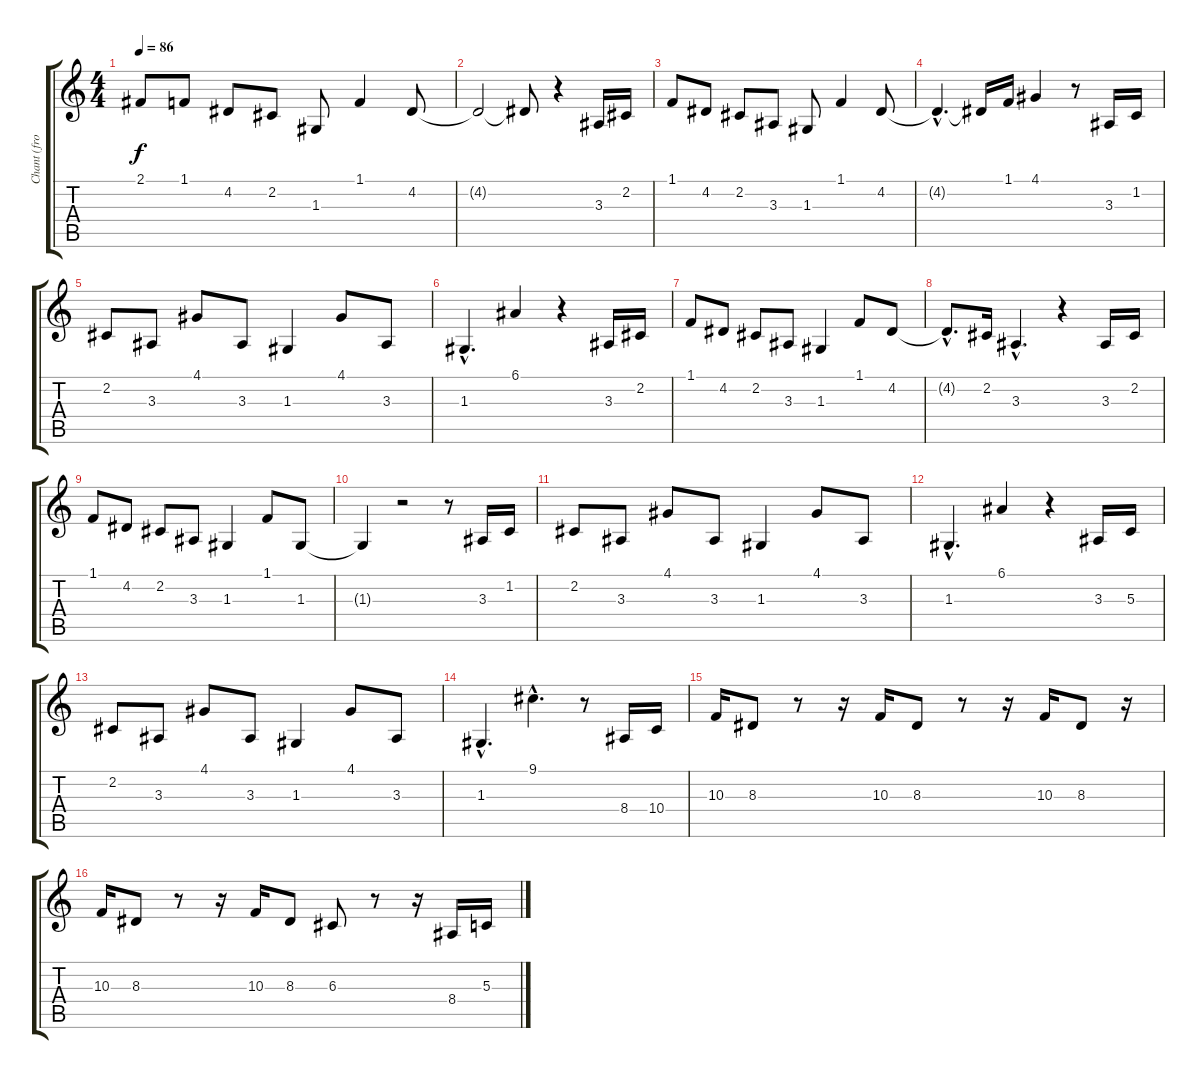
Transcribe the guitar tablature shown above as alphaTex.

\track ("Chant (from MIDI)" "Chant (fro") {instrument trumpet}
\staff {score tabs}
\tuning (E4 B3 G3 D3 A2 E2) {hide}
\ts (4 4)
\tempo 86
\clef g2
\ks c
2.1.8{dy f} 1.1.8 4.2.8 2.2.8 1.3.8 1.1.4 4.2.8 |
4.2{t}.2 4.2{t}.8 r.4 3.3.16 2.2.16 |
1.1.8 4.2.8 2.2.8 3.3.8 1.3.8 1.1.4 4.2.8 |
4.2{hac t}.4{d} 4.2{t}.16 1.1.16 4.1.4 r.8 3.3.16 1.2.16 |
2.2.8 3.3.8 4.1.8 3.3.8 1.3.4 4.1.8 3.3.8 |
1.3{hac}.4{d} 6.1.4 r.4 3.3.16 2.2.16 |
1.1.8 4.2.8 2.2.8 3.3.8 1.3.4 1.1.8 4.2.8 |
4.2{hac t}.8{d} 2.2.16 3.3{hac}.4{d} r.4 3.3.16 2.2.16 |
1.1.8 4.2.8 2.2.8 3.3.8 1.3.4 1.1.8 1.3.8 |
1.3{t}.4 r.2 r.8 3.3.16 1.2.16 |
2.2.8 3.3.8 4.1.8 3.3.8 1.3.4 4.1.8 3.3.8 |
1.3{hac}.4{d} 6.1.4 r.4 3.3.16 5.3.16 |
2.2.8 3.3.8 4.1.8 3.3.8 1.3.4 4.1.8 3.3.8 |
1.3{hac}.4{d} 9.1{hac}.4{d} r.8 8.4.16 10.4.16 |
10.3.16 8.3.8 r.8 r.16 10.3.16 8.3.8 r.8 r.16 10.3.16 8.3.8 r.16 |
10.3.16 8.3.8 r.8 r.16 10.3.16 8.3.8 6.3.8 r.8 r.16 8.4.16 5.3.16
